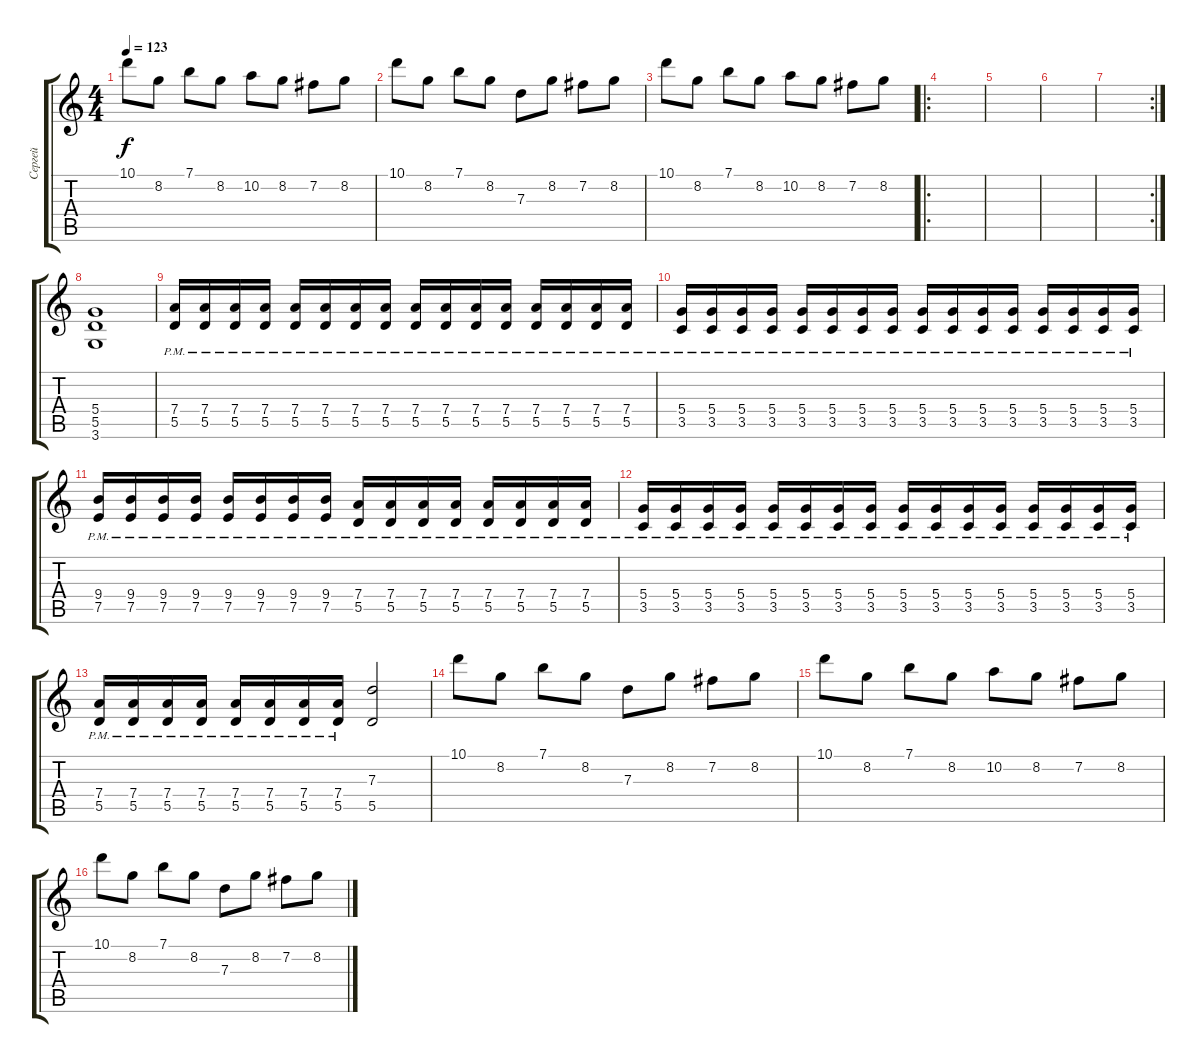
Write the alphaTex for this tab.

\track ("Сергей" "Сергей") {instrument distortionguitar}
\staff {score tabs}
\tuning (E4 B3 G3 D3 A2 E2) {hide}
\ts (4 4)
\tempo 123
\clef g2
\ks c
10.1.8{dy f} 8.2.8 7.1.8 8.2.8 10.2.8 8.2.8 7.2.8 8.2.8 |
10.1.8 8.2.8 7.1.8 8.2.8 7.3.8 8.2.8 7.2.8 8.2.8 |
10.1.8 8.2.8 7.1.8 8.2.8 10.2.8 8.2.8 7.2.8 8.2.8 |
\ro
|
|
|
\rc 2
|
(5.4 5.5 3.6).1 |
(7.4{pm} 5.5).16 (7.4{pm} 5.5).16 (7.4{pm} 5.5).16 (7.4{pm} 5.5).16 (7.4{pm} 5.5).16 (7.4{pm} 5.5).16 (7.4{pm} 5.5).16 (7.4{pm} 5.5).16 (7.4{pm} 5.5).16 (7.4{pm} 5.5).16 (7.4{pm} 5.5).16 (7.4{pm} 5.5).16 (7.4{pm} 5.5).16 (7.4{pm} 5.5).16 (7.4{pm} 5.5).16 (7.4{pm} 5.5).16 |
(5.4{pm} 3.5).16 (5.4{pm} 3.5).16 (5.4{pm} 3.5).16 (5.4{pm} 3.5).16 (5.4{pm} 3.5).16 (5.4{pm} 3.5).16 (5.4{pm} 3.5).16 (5.4{pm} 3.5).16 (5.4{pm} 3.5).16 (5.4{pm} 3.5).16 (5.4{pm} 3.5).16 (5.4{pm} 3.5).16 (5.4{pm} 3.5).16 (5.4{pm} 3.5).16 (5.4{pm} 3.5).16 (5.4{pm} 3.5).16 |
(9.4{pm} 7.5).16 (9.4{pm} 7.5).16 (9.4{pm} 7.5).16 (9.4{pm} 7.5).16 (9.4{pm} 7.5).16 (9.4{pm} 7.5).16 (9.4{pm} 7.5).16 (9.4{pm} 7.5).16 (7.4{pm} 5.5{pm}).16 (7.4{pm} 5.5{pm}).16 (7.4{pm} 5.5{pm}).16 (7.4{pm} 5.5{pm}).16 (7.4{pm} 5.5{pm}).16 (7.4{pm} 5.5{pm}).16 (7.4{pm} 5.5{pm}).16 (7.4{pm} 5.5{pm}).16 |
(5.4{pm} 3.5).16 (5.4{pm} 3.5).16 (5.4{pm} 3.5).16 (5.4{pm} 3.5).16 (5.4{pm} 3.5).16 (5.4{pm} 3.5).16 (5.4{pm} 3.5).16 (5.4{pm} 3.5).16 (5.4{pm} 3.5).16 (5.4{pm} 3.5).16 (5.4{pm} 3.5).16 (5.4{pm} 3.5).16 (5.4{pm} 3.5).16 (5.4{pm} 3.5).16 (5.4{pm} 3.5).16 (5.4{pm} 3.5).16 |
(7.4{pm} 5.5{pm}).16 (7.4{pm} 5.5{pm}).16 (7.4{pm} 5.5{pm}).16 (7.4{pm} 5.5{pm}).16 (7.4{pm} 5.5{pm}).16 (7.4{pm} 5.5{pm}).16 (7.4{pm} 5.5{pm}).16 (7.4{pm} 5.5{pm}).16 (7.3 5.5).2 |
10.1.8 8.2.8 7.1.8 8.2.8 7.3.8 8.2.8 7.2.8 8.2.8 |
10.1.8 8.2.8 7.1.8 8.2.8 10.2.8 8.2.8 7.2.8 8.2.8 |
10.1.8 8.2.8 7.1.8 8.2.8 7.3.8 8.2.8 7.2.8 8.2.8
